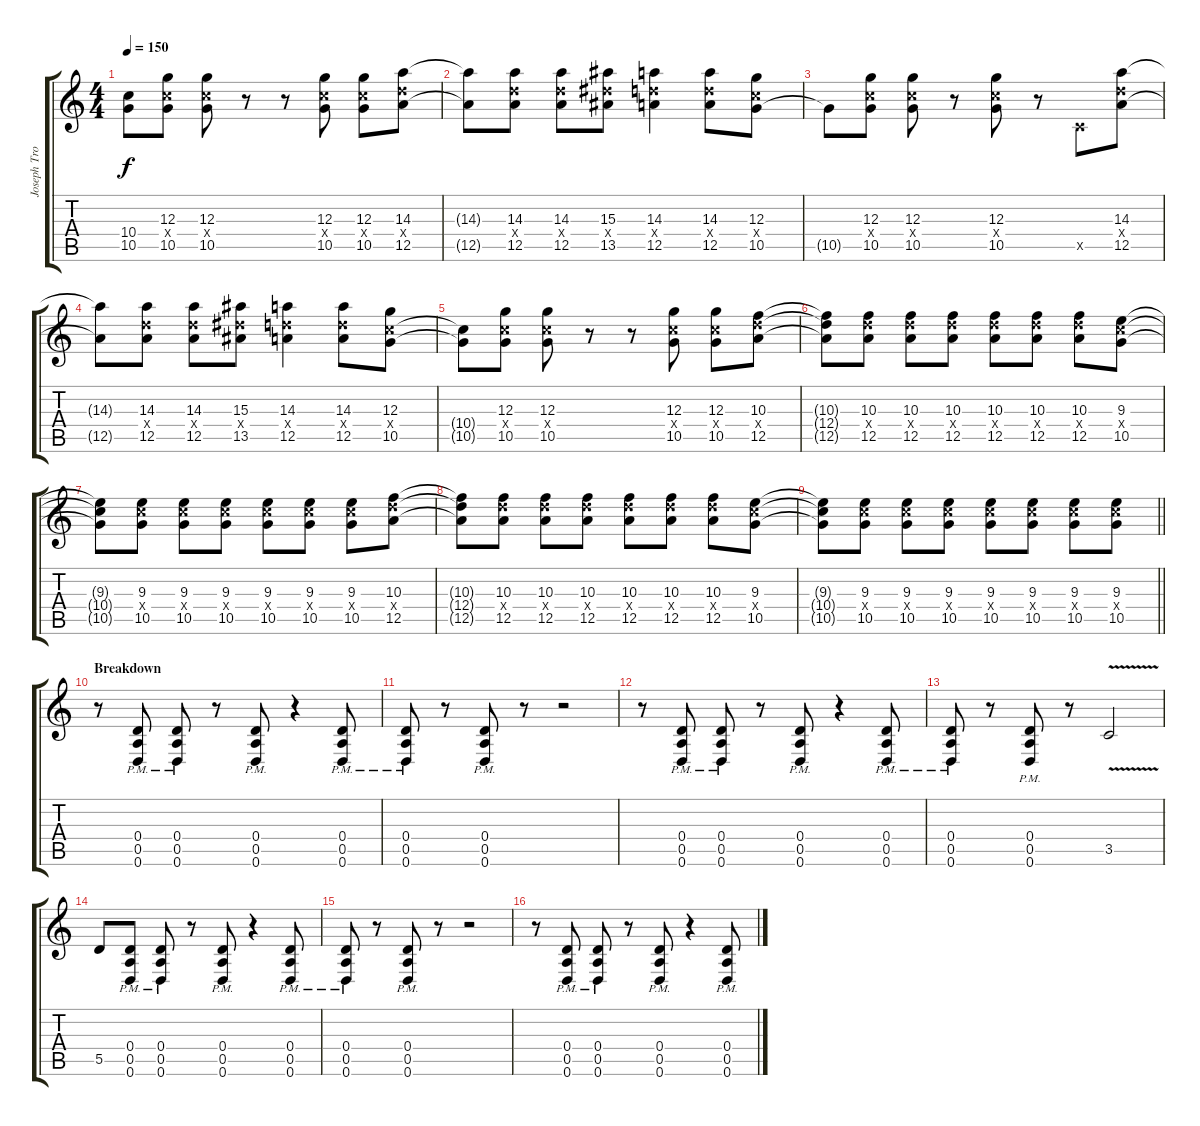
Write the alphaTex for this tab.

\track ("Joseph Trohman (Lead Guitar)" "Joseph Tro") {instrument distortionguitar}
\staff {score tabs}
\tuning (E4 B3 G3 D3 A2 D2) {hide}
\ts (4 4)
\tempo 150
\clef g2
\ks c
(10.4{t} 10.5{t}).8{dy f} (12.3 10.4{x} 10.5).8 (12.3 10.4{x} 10.5).8 r.8 r.8 (12.3 10.4{x} 10.5).8 (12.3 10.4{x} 10.5).8 (14.3 12.4{x} 12.5).8 |
(14.3{t} 12.5{t}).8 (14.3 12.4{x} 12.5).8 (14.3 12.4{x} 12.5).8 (15.3 13.4{x} 13.5).8 (14.3 12.4{x} 12.5).4 (14.3 12.4{x} 12.5).8 (12.3 10.4{x} 10.5).8 |
10.5{t}.8 (12.3 10.4{x} 10.5).8 (12.3 10.4{x} 10.5).8 r.8 (12.3 10.4{x} 10.5).8 r.8 3.5{x}.8 (14.3 12.4{x} 12.5).8 |
(14.3{t} 12.5{t}).8 (14.3 12.4{x} 12.5).8 (14.3 12.4{x} 12.5).8 (15.3 13.4{x} 13.5).8 (14.3 12.4{x} 12.5).4 (14.3 12.4{x} 12.5).8 (12.3 10.4{x} 10.5).8 |
(10.4{t} 10.5{t}).8 (12.3 10.4{x} 10.5).8 (12.3 10.4{x} 10.5).8 r.8 r.8 (12.3 10.4{x} 10.5).8 (12.3 10.4{x} 10.5).8 (10.3 12.4{x} 12.5).8 |
(10.3{t} 12.4{t} 12.5{t}).8 (10.3 12.4{x} 12.5).8 (10.3 12.4{x} 12.5).8 (10.3 12.4{x} 12.5).8 (10.3 12.4{x} 12.5).8 (10.3 12.4{x} 12.5).8 (10.3 12.4{x} 12.5).8 (9.3 10.4{x} 10.5).8 |
(9.3{t} 10.4{t} 10.5{t}).8 (9.3 10.4{x} 10.5).8 (9.3 10.4{x} 10.5).8 (9.3 10.4{x} 10.5).8 (9.3 10.4{x} 10.5).8 (9.3 10.4{x} 10.5).8 (9.3 10.4{x} 10.5).8 (10.3 12.4{x} 12.5).8 |
(10.3{t} 12.4{t} 12.5{t}).8 (10.3 12.4{x} 12.5).8 (10.3 12.4{x} 12.5).8 (10.3 12.4{x} 12.5).8 (10.3 12.4{x} 12.5).8 (10.3 12.4{x} 12.5).8 (10.3 12.4{x} 12.5).8 (9.3 10.4{x} 10.5).8 |
\barLineRight lightlight
(9.3{t} 10.4{t} 10.5{t}).8 (9.3 10.4{x} 10.5).8 (9.3 10.4{x} 10.5).8 (9.3 10.4{x} 10.5).8 (9.3 10.4{x} 10.5).8 (9.3 10.4{x} 10.5).8 (9.3 10.4{x} 10.5).8 (9.3 10.4{x} 10.5).8 |
\section ("" "Breakdown")
r.8 (0.4{pm} 0.5{pm} 0.6{pm}).8 (0.4{pm} 0.5{pm} 0.6{pm}).8 r.8 (0.4{pm} 0.5{pm} 0.6{pm}).8 r.4 (0.4{pm} 0.5{pm} 0.6{pm}).8 |
(0.4{pm} 0.5{pm} 0.6{pm}).8 r.8 (0.4{pm} 0.5{pm} 0.6{pm}).8 r.8 r.2 |
r.8 (0.4{pm} 0.5{pm} 0.6{pm}).8 (0.4{pm} 0.5{pm} 0.6{pm}).8 r.8 (0.4{pm} 0.5{pm} 0.6{pm}).8 r.4 (0.4{pm} 0.5{pm} 0.6{pm}).8 |
(0.4{pm} 0.5{pm} 0.6{pm}).8 r.8 (0.4{pm} 0.5{pm} 0.6{pm}).8 r.8 3.5{v}.2 |
5.5.8 (0.4{pm} 0.5{pm} 0.6{pm}).8 (0.4{pm} 0.5{pm} 0.6{pm}).8 r.8 (0.4{pm} 0.5{pm} 0.6{pm}).8 r.4 (0.4{pm} 0.5{pm} 0.6{pm}).8 |
(0.4{pm} 0.5{pm} 0.6{pm}).8 r.8 (0.4{pm} 0.5{pm} 0.6{pm}).8 r.8 r.2 |
r.8 (0.4{pm} 0.5{pm} 0.6{pm}).8 (0.4{pm} 0.5{pm} 0.6{pm}).8 r.8 (0.4{pm} 0.5{pm} 0.6{pm}).8 r.4 (0.4{pm} 0.5{pm} 0.6{pm}).8
